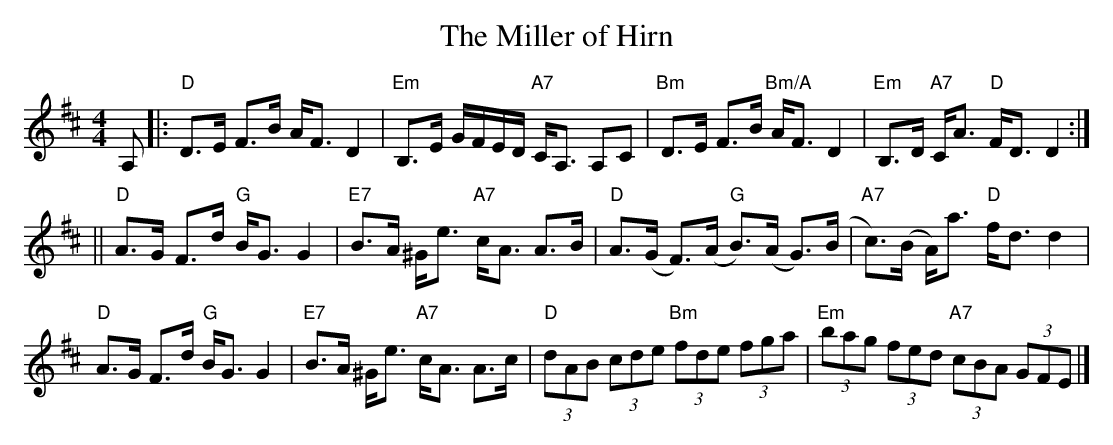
X:1
T:Miller of Hirn, The
M:4/4
L:1/8
K:D
A, |: \
"D"  D>E F>B        A<F D2   | "Em" B,>E      G/F/E/D/ "A7" C<A, A,C |\
"Bm" D>E F>B "Bm/A" A<F D2   | "Em" B,>D "A7" C<A      "D"  F<D D2  :|
|| \
"D"  A>G F>d "G"    B<G G2   | "E7" B>A       ^G<e     "A7" c<A A>B  |\
"D"  A>(G F)>(A "G" B)>(A G)>(B | "A7" c>)(B A)<a          "D"  f<d d2   |
"D"  A>G F>d "G"    B<G G2   | "E7" B>A       ^G<e     "A7" c<A A>c  |\
"D" (3dAB (3cde "Bm" (3fde (3fga | "Em" (3bag (3fed "A7" (3cBA (3GFE |]
